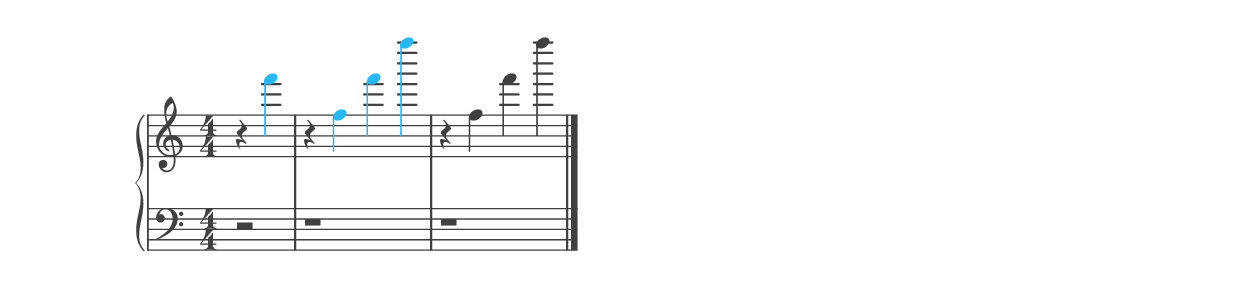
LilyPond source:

%% ----------------------------------------------------------------------------
%% Generated on: 2018 December 27
%% Note Name: F6
%% Octave: 6
%% Clef: treble
%% Filename: 133-69-6-treble-F6
%% ----------------------------------------------------------------------------

\version "2.19.82"

\include "../piano_note_colors.ly"

\header {
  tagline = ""
}

upper = {
  \clef treble
  \numericTimeSignature
  \override NoteHead.color = #colorized-note
  \override Stem.color = #colorized-note
  \override Accidental.color = #colorized-note
  % treble note in color
  r4 f'''4
  % treble octave in color
  r4 f''4 f'''4 f''''4
  \override NoteHead.color = #default-black
  \override Stem.color = #default-black
  \override Accidental.color = #default-black
  % treble octave repeat in black
  r4 f''4 f'''4 f''''4
  \bar "|."
}

lower = {
  \clef bass
  \numericTimeSignature
  \override NoteHead.color = #colorized-note
  \override Stem.color = #colorized-note
  \override Accidental.color = #colorized-note
  % bass note in color
  r2
  % bass octave in color
  r1
  \override NoteHead.color = #default-black
  \override Stem.color = #default-black
  \override Accidental.color = #default-black
  % bass octave repeat in black
  r1
}

\score {
  \new PianoStaff <<
    \context Score
    \applyContext #(override-color-for-all-grobs default-black)
    \time 4/4
    \partial 2
    \new Staff = upper { \upper }
    \new Staff = lower { \lower }
  >>
  \layout { }
  \midi { }
}